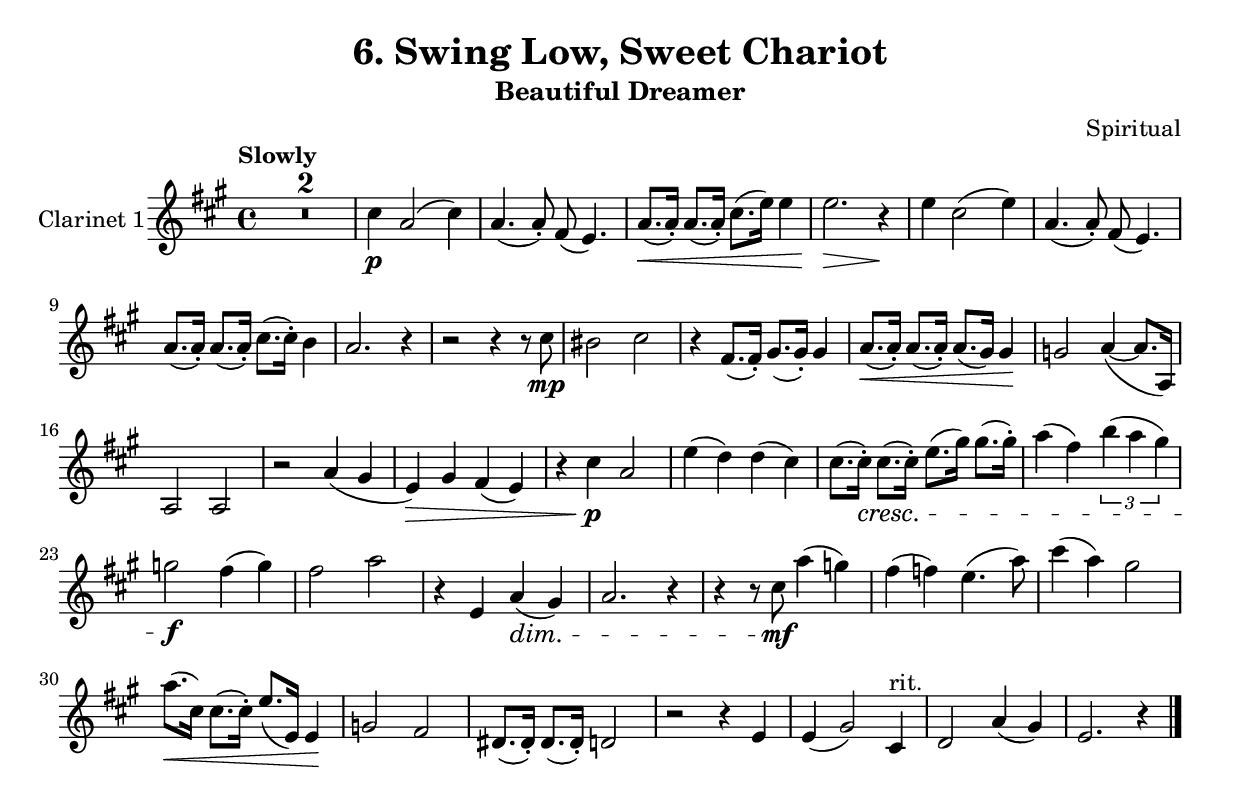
% Created on Sun May 15 16:43:59 CEST 2011
\version "2.12.0"

\header {
	title = "6. Swing Low, Sweet Chariot" 
	subtitle = "Beautiful Dreamer" 
 	composer = "Spiritual" 

}

mbreak = {}

\include "deutsch.ly"

staffViolin = \new Staff {
	\time 4/4
	\set Staff.instrumentName = "Clarinet 1"
	\set Staff.midiInstrument = "clarinet"
	\key g \major
	\clef treble
	\compressFullBarRests
	\relative c'' { 
		\tempo "Slowly"
		R1*2
		h4 \p g2( h4) 
		g4.( g8-.) e( d4.)
		g8.( \< g16-.) g8.( g16-.) h8.( d16) d4
		d2. \> r4 \! \mbreak
		d4 h2( d4)
		g,4.( g8-.) e8( d4.)
		g8.( g16-.) g8.( g16-.) h8.( h16-.) a4
		g2. r4
		r2 r4 r8 h8 \mp
		ais2 h \mbreak 
		r4 e,8.( e16-.) fis8.( fis16-.) fis4
		g8.( \< g16-.) g8.( g16-.) g8.( fis16) fis4 \!
		f2 g4~( g8. g,16)
		g2 g
		r2 g'4( fis 
		d) \> fis e( d) \mbreak 
		r4 h' \p g2
		d'4( c) c( h)
		h8.( \cresc h16-.) h8.( h16-.) d8.( fis16) fis8.( fis16-.)
		g4( e) \times 2/3 { a( g fis)}
		f2 \f e4( f)
		e2 g \mbreak 
		r4 d,4 \dim g( fis)
		g2. r4
		r4 r8 h8 \mf g'4( f)
		e( es) d4.( g8)
		h4( g) fis2
		g8.( \< h,16) h8.( h16-.) d8.( d,16) d4 \!
		f2 e
		cis8.( cis16-.) cis8.( cis16-.) c2
		r2 r4 d4 \dim 
		d( fis2) h,4 ^"rit."
		c2 g'4( fis)
		d2. r4
		\bar "|."
	}

}


\score {
	<<
		\transpose g a {
		\staffViolin
		}
	>>
	
	

  \layout {
  }
}

\paper {
}


